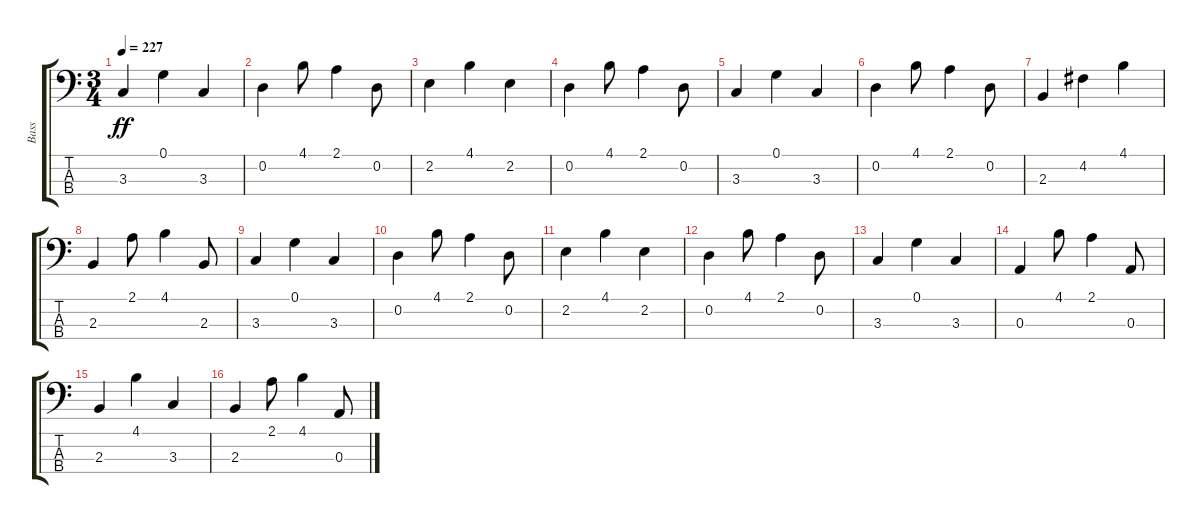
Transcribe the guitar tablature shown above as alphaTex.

\track ("Bass" "Bass") {instrument electricbassfinger}
\staff {score tabs}
\tuning (G2 D2 A1 E1) {hide}
\ts (3 4)
\tempo 227
\clef f4
\ks c
3.3.4{dy ff} 0.1.4 3.3.4 |
0.2.4 4.1.8 2.1.4 0.2.8 |
2.2.4 4.1.4 2.2.4 |
0.2.4 4.1.8 2.1.4 0.2.8 |
3.3.4 0.1.4 3.3.4 |
0.2.4 4.1.8 2.1.4 0.2.8 |
2.3.4 4.2.4 4.1.4 |
2.3.4 2.1.8 4.1.4 2.3.8 |
3.3.4 0.1.4 3.3.4 |
0.2.4 4.1.8 2.1.4 0.2.8 |
2.2.4 4.1.4 2.2.4 |
0.2.4 4.1.8 2.1.4 0.2.8 |
3.3.4 0.1.4 3.3.4 |
0.3.4 4.1.8 2.1.4 0.3.8 |
2.3.4 4.1.4 3.3.4 |
2.3.4 2.1.8 4.1.4 0.3.8
